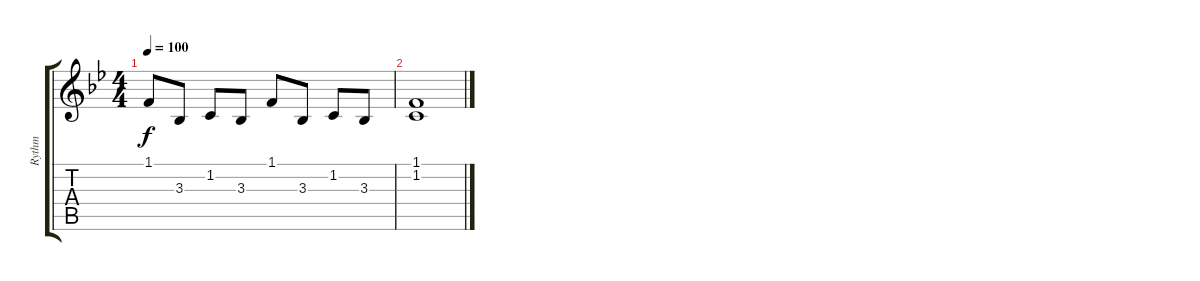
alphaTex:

\track ("Rythm" "Rythm") {instrument stringensemble2}
\staff {score tabs}
\tuning (E4 B3 G3 D3 A2 E2) {hide}
\ts (4 4)
\tempo 100
\clef g2
\ks bb
1.1.8{dy f} 3.3.8 1.2.8 3.3.8 1.1.8 3.3.8 1.2.8 3.3.8 |
(1.1 1.2).1
